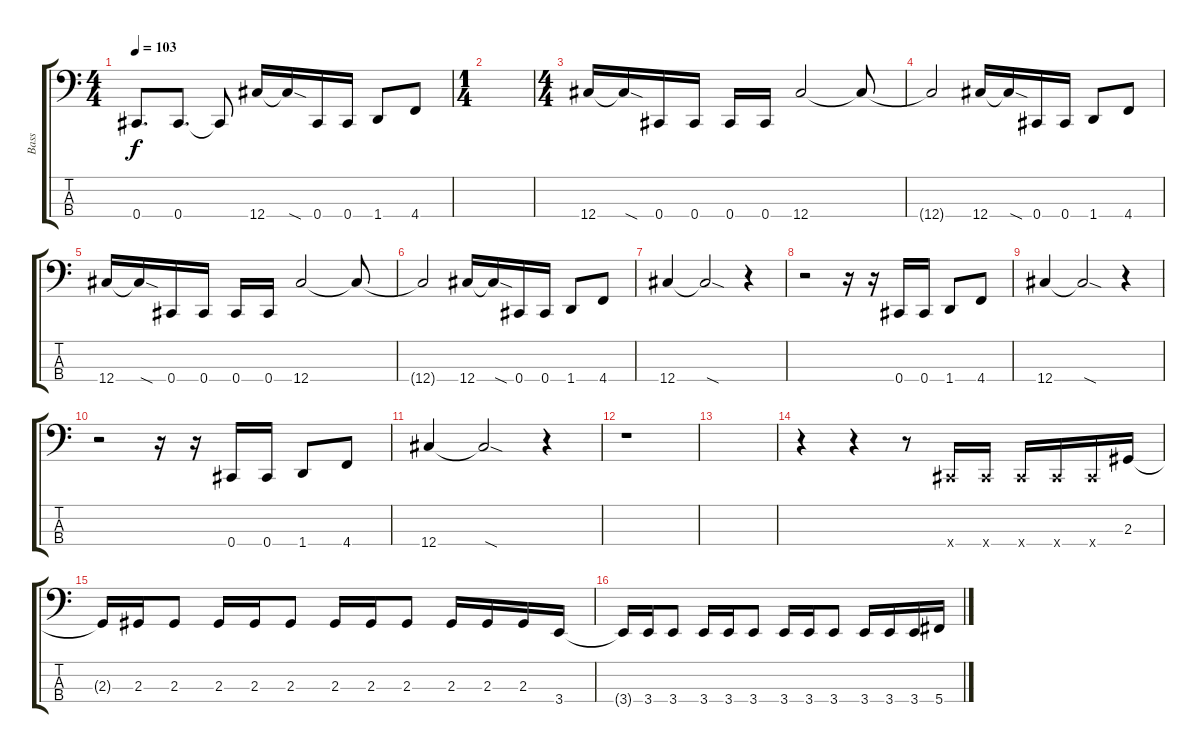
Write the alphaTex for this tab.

\track ("Bass" "Bass") {instrument electricbasspick}
\staff {score tabs}
\tuning (E2 B1 Gb1 Db1) {hide}
\ts (4 4)
\tempo 103
\clef f4
\ks c
0.4.8{d dy f} 0.4.8{d} 0.4{t}.8 12.4.16 12.4{sod t}.16 0.4.16 0.4.16 1.4.8 4.4.8 |
\ts (1 4)
|
\ts (4 4)
12.4.16 12.4{sod t}.16 0.4.16 0.4.16 0.4.16 0.4.16 12.4.2 12.4{t}.8 |
12.4{t}.2 12.4.16 12.4{sod t}.16 0.4.16 0.4.16 1.4.8 4.4.8 |
12.4.16 12.4{sod t}.16 0.4.16 0.4.16 0.4.16 0.4.16 12.4.2 12.4{t}.8 |
12.4{t}.2 12.4.16 12.4{sod t}.16 0.4.16 0.4.16 1.4.8 4.4.8 |
12.4.4 12.4{sod t}.2 r.4 |
r.2 r.16 r.16 0.4.16 0.4.16 1.4.8 4.4.8 |
12.4.4 12.4{sod t}.2 r.4 |
r.2 r.16 r.16 0.4.16 0.4.16 1.4.8 4.4.8 |
12.4.4 12.4{sod t}.2 r.4 |
r.1 |
|
r.4 r.4 r.8 0.4{x}.16 0.4{x}.16 0.4{x}.16 0.4{x}.16 0.4{x}.16 2.3.16 |
2.3{t}.16 2.3.16 2.3.8 2.3.16 2.3.16 2.3.8 2.3.16 2.3.16 2.3.8 2.3.16 2.3.16 2.3.16 3.4.16 |
3.4{t}.16 3.4.16 3.4.8 3.4.16 3.4.16 3.4.8 3.4.16 3.4.16 3.4.8 3.4.16 3.4.16 3.4.16 5.4.16
